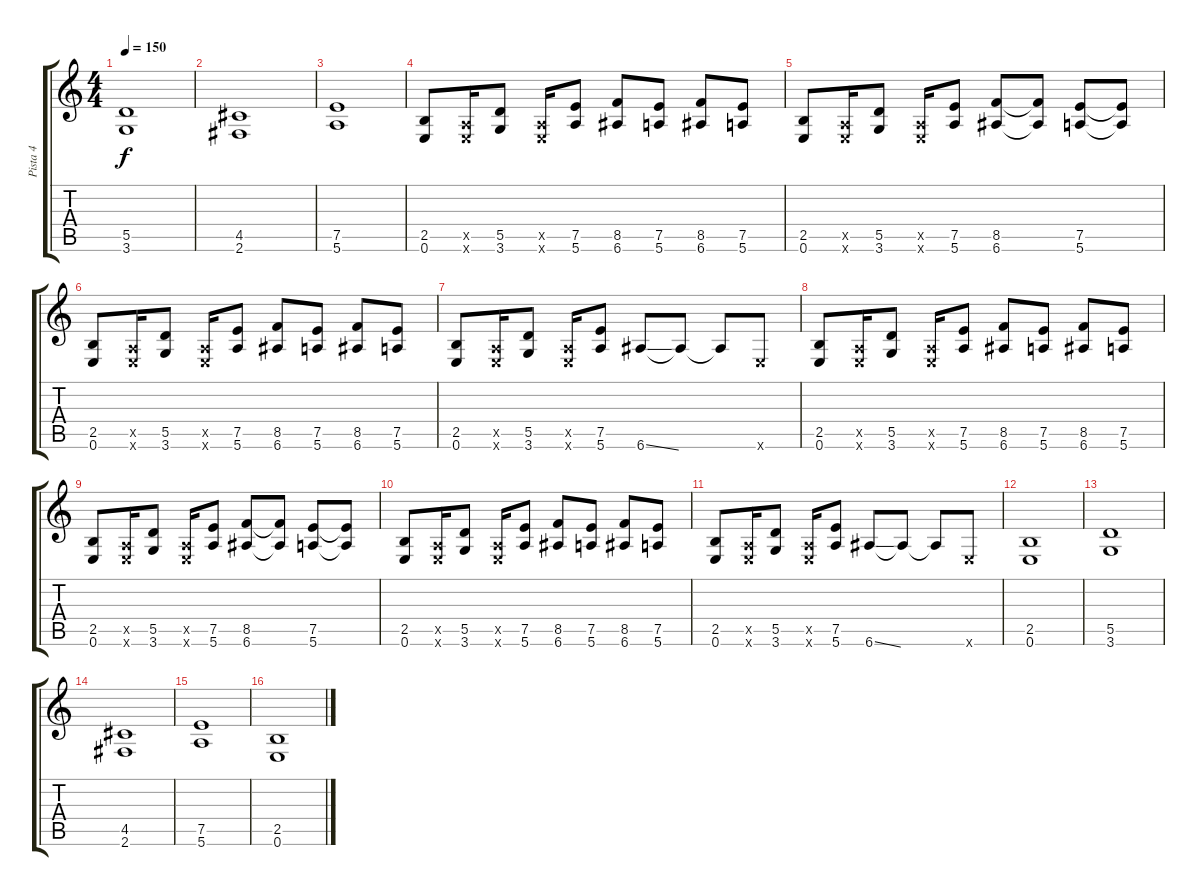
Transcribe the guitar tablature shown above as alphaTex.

\track ("Pista 4" "Pista 4") {instrument distortionguitar}
\staff {score tabs}
\tuning (E4 B3 G3 D3 A2 E2) {hide}
\ts (4 4)
\tempo 150
\clef g2
\ks c
(5.5 3.6).1{dy f} |
(4.5 2.6).1 |
(7.5 5.6).1 |
(2.5 0.6).8 (0.5{x} 0.6{x}).16 (5.5 3.6).8 (0.5{x} 0.6{x}).16 (7.5 5.6).8 (8.5 6.6).8 (7.5 5.6).8 (8.5 6.6).8 (7.5 5.6).8 |
(2.5 0.6).8 (0.5{x} 0.6{x}).16 (5.5 3.6).8 (0.5{x} 0.6{x}).16 (7.5 5.6).8 (8.5 6.6).8 (8.5{t} 6.6{t}).8 (7.5 5.6).8 (7.5{t} 5.6{t}).8 |
(2.5 0.6).8 (0.5{x} 0.6{x}).16 (5.5 3.6).8 (0.5{x} 0.6{x}).16 (7.5 5.6).8 (8.5 6.6).8 (7.5 5.6).8 (8.5 6.6).8 (7.5 5.6).8 |
(2.5 0.6).8 (0.5{x} 0.6{x}).16 (5.5 3.6).8 (0.5{x} 0.6{x}).16 (7.5 5.6).8 6.6{ss}.8 6.6{t}.8 6.6{t}.8 0.6{x}.8 |
(2.5 0.6).8 (0.5{x} 0.6{x}).16 (5.5 3.6).8 (0.5{x} 0.6{x}).16 (7.5 5.6).8 (8.5 6.6).8 (7.5 5.6).8 (8.5 6.6).8 (7.5 5.6).8 |
(2.5 0.6).8 (0.5{x} 0.6{x}).16 (5.5 3.6).8 (0.5{x} 0.6{x}).16 (7.5 5.6).8 (8.5 6.6).8 (8.5{t} 6.6{t}).8 (7.5 5.6).8 (7.5{t} 5.6{t}).8 |
(2.5 0.6).8 (0.5{x} 0.6{x}).16 (5.5 3.6).8 (0.5{x} 0.6{x}).16 (7.5 5.6).8 (8.5 6.6).8 (7.5 5.6).8 (8.5 6.6).8 (7.5 5.6).8 |
(2.5 0.6).8 (0.5{x} 0.6{x}).16 (5.5 3.6).8 (0.5{x} 0.6{x}).16 (7.5 5.6).8 6.6{ss}.8 6.6{t}.8 6.6{t}.8 0.6{x}.8 |
(2.5 0.6).1 |
(5.5 3.6).1 |
(4.5 2.6).1 |
(7.5 5.6).1 |
(2.5 0.6).1
